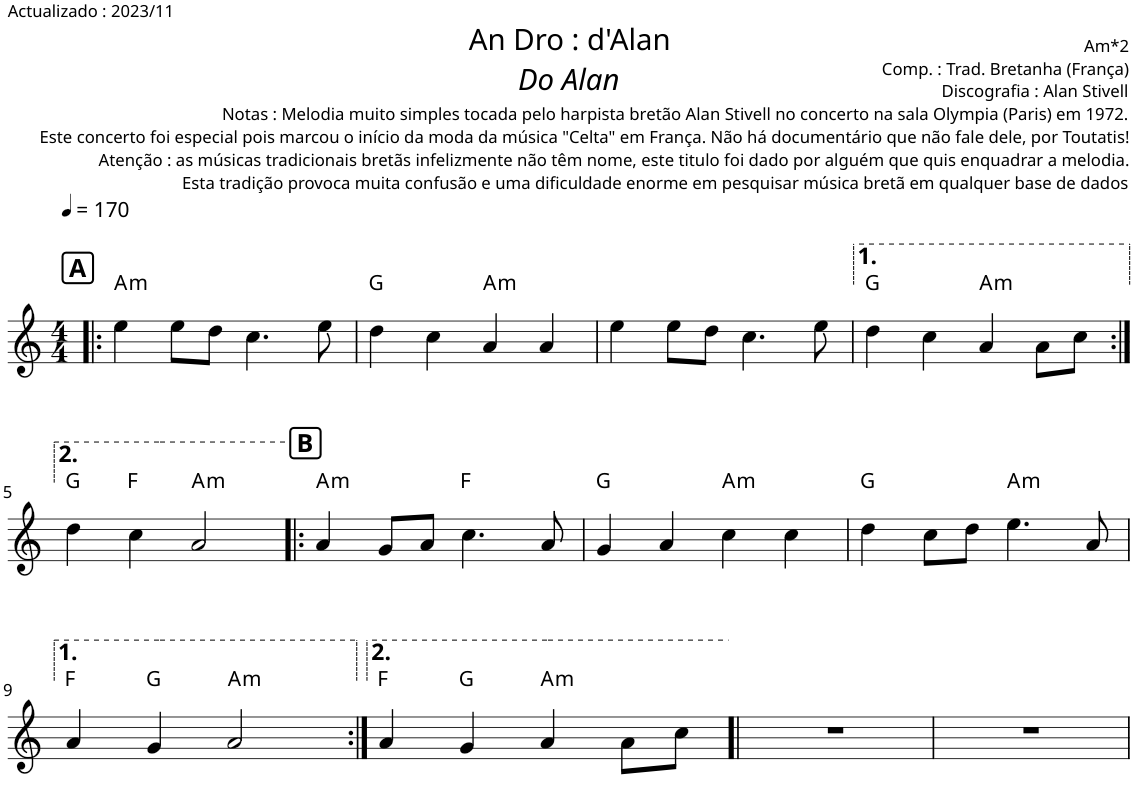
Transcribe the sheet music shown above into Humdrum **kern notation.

**kern	**harte
*part1	*part1
*staff1	*
*I"Piano	*
*I'Pno.	*
*clefG2	*
*k[]	*
*M4/4	*
*MM170	*
!!LO:REH:place=s1:a:B:cj:fs=12:t=A
=1!|:	=1!|:
!	!LO:H:kt=m
4ee\	A:min
8ee\L	.
8dd\J	.
4.cc\	.
8ee\	.
=2	=2
4dd\	G:maj
4cc\	.
!	!LO:H:kt=m
4a/	A:min
4a/	.
=3	=3
4ee\	.
8ee\L	.
8dd\J	.
4.cc\	.
8ee\	.
=4	=4
4dd\	G:maj
4cc\	.
!	!LO:H:kt=m
4a/	A:min
8a\L	.
8cc\J	.
!!LO:LB:g=z
=5:|!	=5:|!
4dd\	G:maj
4cc\	F:maj
!	!LO:H:kt=m
2a/	A:min
!!LO:REH:place=s1:a:B:cj:fs=12:t=B
=6!|:	=6!|:
!	!LO:H:kt=m
4a/	A:min
8g/L	.
8a/J	.
4.cc\	F:maj
8a/	.
=7	=7
4g/	G:maj
4a/	.
!	!LO:H:kt=m
4cc\	A:min
4cc\	.
=8	=8
4dd\	G:maj
8cc\L	.
8dd\J	.
!	!LO:H:kt=m
4.ee\	A:min
8a/	.
!!LO:LB:g=z
=9	=9
4a/	F:maj
4g/	G:maj
!	!LO:H:kt=m
2a/	A:min
=10:|!	=10:|!
4a/	F:maj
4g/	G:maj
!	!LO:H:kt=m
4a/	A:min
8a\L	.
8cc\J	.
=11!|	=11!|
1r	.
=12	=12
1r	.
=	=
*-	*-
